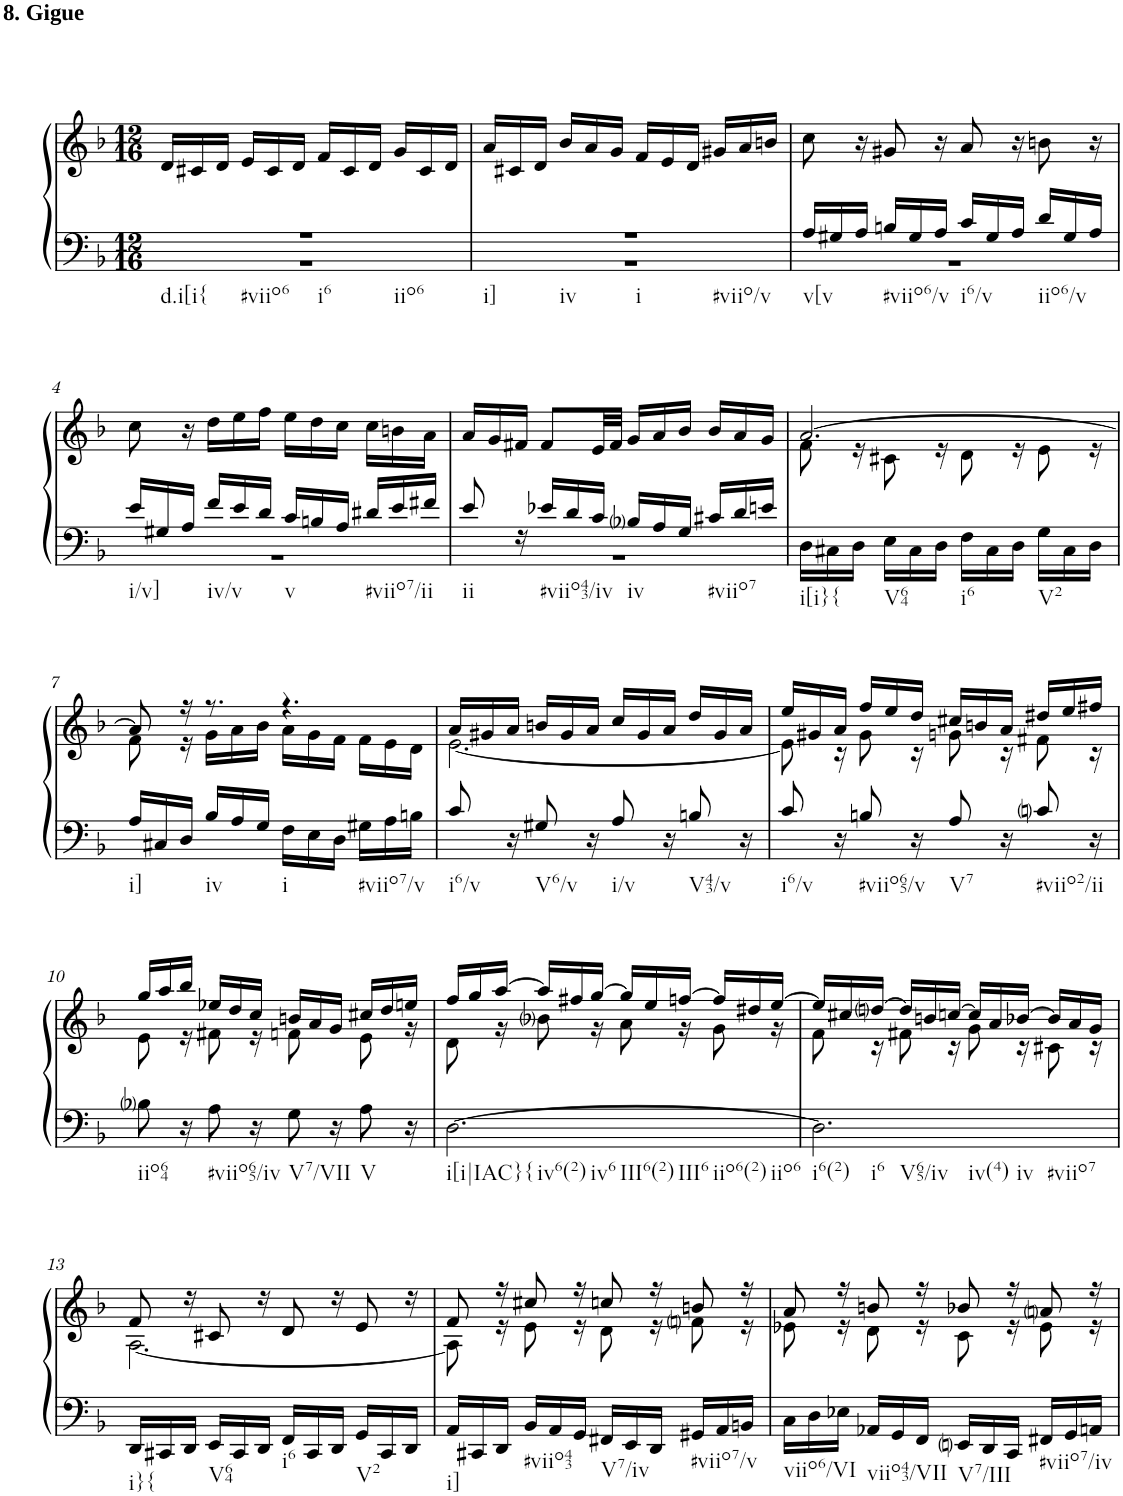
**kern	**kern
*part1	*part1
*staff2	*staff1
*I"Midi_2	*
*clefF4	*clefG2
*k[b-]	*k[b-]
*F:	*F:
*M12/16	*M12/16
=1	=1
*^	*
!	!	!LO:TX:a:B:t=8. Gigue
!LO:TX:b:t=d.i[i{	!	!
!LO:TX:b:t=#viio6	!	!
!LO:TX:b:t=i6	!	!
!LO:TX:b:t=iio6	!	!
2.r	2.r	16d/LL
.	.	16c#X/
.	.	16d/JJ
.	.	16e/LL
.	.	16c#/
.	.	16d/JJ
.	.	16f/LL
.	.	16c#/
.	.	16d/JJ
.	.	16g/LL
.	.	16c#/
.	.	16d/JJ
=2	=2	=2
!LO:TX:b:t=i]	!	!
!LO:TX:b:t=iv	!	!
!LO:TX:b:t=i	!	!
!LO:TX:b:t=#viio/v	!	!
2.r	2.r	16a/LL
.	.	16c#X/
.	.	16d/JJ
.	.	16b-/LL
.	.	16a/
.	.	16g/JJ
.	.	16f/LL
.	.	16e/
.	.	16d/JJ
.	.	16g#X/LL
.	.	16a/
.	.	16bn/JJ
=3	=3	=3
!LO:TX:b:t=v[v	!	!
16A/LL	2.r	8cc\
16G#X/	.	.
16A/JJ	.	16r
!LO:TX:b:t=#viio6/v	!	!
16Bn/LL	.	8g#X/
16G#/	.	.
16A/JJ	.	16r
!LO:TX:b:t=i6/v	!	!
16c/LL	.	8a/
16G#/	.	.
16A/JJ	.	16r
!LO:TX:b:t=iio6/v	!	!
16d/LL	.	8bn\
16G#/	.	.
16A/JJ	.	16r
!!LO:LB:g=z
=4	=4	=4
*	*	*^
!LO:TX:b:t=i/v]	!	!	!
16e/LL	2.r	8cc\	2.ryy
16G#X/	.	.	.
16A/JJ	.	16r	.
!LO:TX:b:t=iv/v	!	!	!
16f/LL	.	16dd\LL	.
16e/	.	16ee\	.
16d/JJ	.	16ff\JJ	.
!LO:TX:b:t=v	!	!	!
16c/LL	.	16ee\LL	.
16Bn/	.	16dd\	.
16A/JJ	.	16cc\JJ	.
!LO:TX:b:t=#viio7/ii	!	!	!
16d#X/LL	.	16cc\LL	.
16e/	.	16bn\	.
16f#X/JJ	.	16a\JJ	.
=5	=5	=5	=5
!LO:TX:b:t=ii	!	!	!
8e/	2.r	16a/LL	2.ryy
.	.	16g/	.
16r	.	16f#X/JJ	.
!LO:TX:b:t=#viio43/iv	!	!	!
16e-X/LL	.	8f#/L	.
16d/	.	.	.
16c/JJ	.	32e/LL	.
.	.	32f#/JJJ	.
!LO:TX:b:t=iv	!	!	!
16B-i/LL	.	16g/LL	.
16A/	.	16a/	.
16G/JJ	.	16b-/JJ	.
!LO:TX:b:t=#viio7	!	!	!
16c#X/LL	.	16b-/LL	.
16d/	.	16a/	.
16en/JJ	.	16g/JJ	.
=6	=6	=6	=6
!LO:TX:b:t=i[i}{	!	!	!
!LO:TX:b:t=V64	!	!	!
!LO:TX:b:t=i6	!	!	!
!LO:TX:b:t=V2	!	!	!
2.ryy	16D\LL	[2.a/	8f\
.	16C#X\	.	.
.	16D\JJ	.	16r
.	16E\LL	.	8c#X\
.	16C#\	.	.
.	16D\JJ	.	16r
.	16F\LL	.	8d\
.	16C#\	.	.
.	16D\JJ	.	16r
.	16G\LL	.	8e\
.	16C#\	.	.
.	16D\JJ	.	16r
!!LO:LB:g=z	!!
=7	=7	=7	=7
!LO:TX:b:t=i]	!	!	!
16A/LL	2.ryy	8a/]	8f\
16C#X/	.	.	.
16D/JJ	.	16r	16r
!LO:TX:b:t=iv	!	!	!
16B-/LL	.	8.r	16g\LL
16A/	.	.	16a\
16G/JJ	.	.	16b-\JJ
!LO:TX:b:t=i	!	!	!
16F\LL	.	4.r	16a\LL
16E\	.	.	16g\
16D\JJ	.	.	16f\JJ
!LO:TX:b:t=#viio7/v	!	!	!
16G#X\LL	.	.	16f\LL
16A\	.	.	16e\
16Bn\JJ	.	.	16d\JJ
=8	=8	=8	=8
!LO:TX:b:t=i6/v	!	!	!
8c/	2.ryy	16a/LL	[2.e\
.	.	16g#X/	.
16r	.	16a/JJ	.
!LO:TX:b:t=V6/v	!	!	!
8G#X/	.	16bn/LL	.
.	.	16g#/	.
16r	.	16a/JJ	.
!LO:TX:b:t=i/v	!	!	!
8A/	.	16cc/LL	.
.	.	16g#/	.
16r	.	16a/JJ	.
!LO:TX:b:t=V43/v	!	!	!
8Bn/	.	16dd/LL	.
.	.	16g#/	.
16r	.	16a/JJ	.
=9	=9	=9	=9
!LO:TX:b:t=i6/v	!	!	!
8c/	2.ryy	16ee/LL	8e\]
.	.	16g#X/	.
16r	.	16a/JJ	16r
!LO:TX:b:t=#viio65/v	!	!	!
8Bn/	.	16ff/LL	8g#\
.	.	16ee/	.
16r	.	16dd/JJ	16r
!LO:TX:b:t=V7	!	!	!
8A/	.	16cc#X/LL	8gn\
.	.	16bn/	.
16r	.	16a/JJ	16r
!LO:TX:b:t=#viio2/ii	!	!	!
8cni/	.	16dd#X/LL	8f#X\
.	.	16ee/	.
16r	.	16ff#X/JJ	16r
*v	*v	*	*
!!LO:LB:g=z	!!
=10	=10	=10
!LO:TX:b:t=iio64	!	!
8B-i\	16gg/LL	8e\
.	16aa/	.
16r	16bb-/JJ	16r
!LO:TX:b:t=#viio65/iv	!	!
8A\	16ee-X/LL	8f#X\
.	16dd/	.
16r	16cc/JJ	16r
!LO:TX:b:t=V7/VII	!	!
8G\	16bn/LL	8fn\
.	16a/	.
16r	16g/JJ	16ryy
!LO:TX:b:t=V	!	!
8A\	16cc#X/LL	8e\
.	16dd/	.
16r	16een/JJ	16r
=11	=11	=11
!LO:TX:b:t=i[i|IAC}{	!	!
!LO:TX:b:t=iv6(2)	!	!
!LO:TX:b:t=iv6	!	!
!LO:TX:b:t=III6(2)	!	!
!LO:TX:b:t=III6	!	!
!LO:TX:b:t=iio6(2)	!	!
!LO:TX:b:t=iio6	!	!
[2.D\	16ff/LL	8d\
.	16gg/	.
.	[16aa/JJ	16r
.	16aa/LL]	8b-i\
.	16ff#X/	.
.	[16gg/JJ	16r
.	16gg/LL]	8a\
.	16ee/	.
.	[16ffn/JJ	16r
.	16ff/LL]	8g\
.	16dd#X/	.
.	[16ee/JJ	16r
=12	=12	=12
!LO:TX:b:t=i6(2)	!	!
!LO:TX:b:t=i6	!	!
!LO:TX:b:t=V65/iv	!	!
!LO:TX:b:t=iv(4)	!	!
!LO:TX:b:t=iv	!	!
!LO:TX:b:t=#viio7	!	!
2.D\]	16ee/LL]	8f\
.	16cc#X/	.
.	[16ddni/JJ	16r
.	16dd/LL]	8f#X\
.	16bn/	.
.	[16ccn/JJ	16r
.	16cc/LL]	8g\
.	16a/	.
.	[16b-X/JJ	16r
.	16b-/LL]	8c#X\
.	16a/	.
.	16g/JJ	16r
!!LO:LB:g=z	!!
=13	=13	=13
!LO:TX:b:t=i}{	!	!
16DD/LL	8f/	[2.A\
16CC#X/	.	.
16DD/JJ	16r	.
!LO:TX:b:t=V64	!	!
16EE/LL	8c#X/	.
16CC#/	.	.
16DD/JJ	16r	.
!LO:TX:b:t=i6	!	!
16FF/LL	8d/	.
16CC#/	.	.
16DD/JJ	16r	.
!LO:TX:b:t=V2	!	!
16GG/LL	8e/	.
16CC#/	.	.
16DD/JJ	16r	.
=14	=14	=14
!LO:TX:b:t=i]	!	!
16AA/LL	8f/	8A\]
16CC#X/	.	.
16DD/JJ	16r	16r
!LO:TX:b:t=#viio43	!	!
16BB-/LL	8cc#X/	8e\
16AA/	.	.
16GG/JJ	16r	16r
!LO:TX:b:t=V7/iv	!	!
16FF#X/LL	8ccn/	8d\
16EE/	.	.
16DD/JJ	16r	16r
!LO:TX:b:t=#viio7/v	!	!
16GG#X/LL	8bn/	8fni\
16AA/	.	.
16BBn/JJ	16r	16r
=15	=15	=15
!LO:TX:b:t=viio6/VI	!	!
16C\LL	8a/	8e-X\
16D\	.	.
16E-X\JJ	16r	16r
!LO:TX:b:t=viio43/VII	!	!
16AA-X/LL	8bn/	8d\
16GG/	.	.
16FF/JJ	16r	16r
!LO:TX:b:t=V7/III	!	!
16EEni/LL	8b-X/	8c\
16DD/	.	.
16CC/JJ	16r	16r
!LO:TX:b:t=#viio7/iv	!	!
16FF#X/LL	8ani/	8e-\
16GG/	.	.
16AAn/JJ	16r	16r
*	*v	*v
=	=
*-	*-
